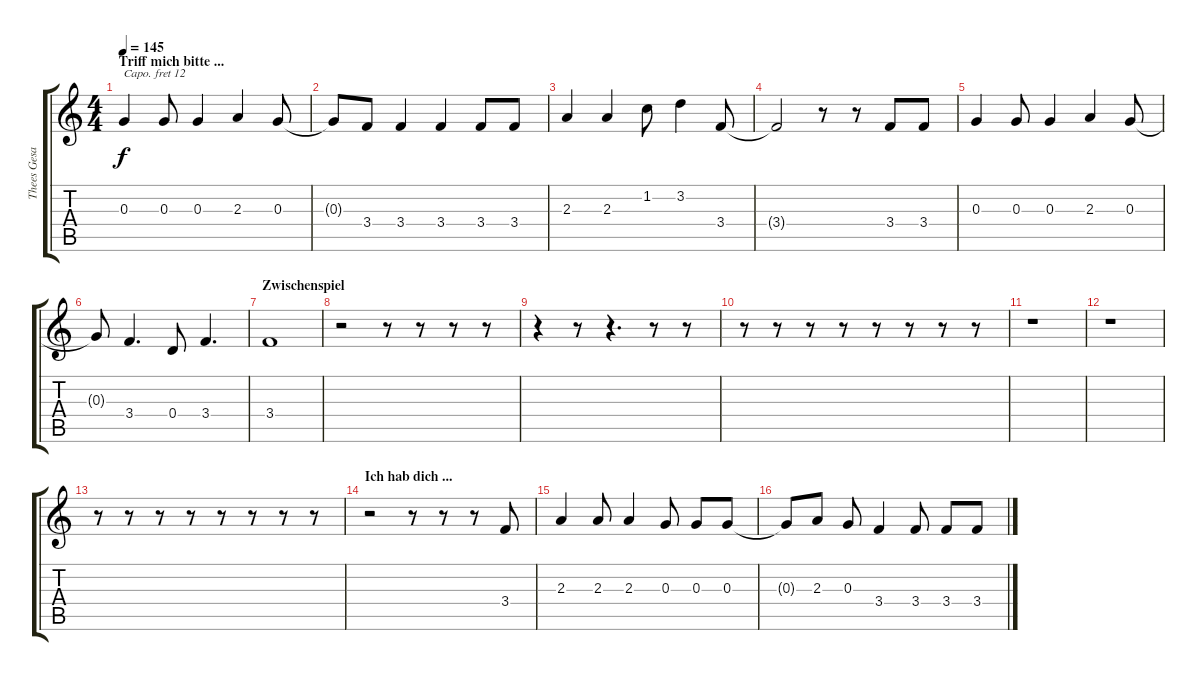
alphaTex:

\track ("Thees Gesang" "Thees Gesa") {instrument panflute}
\staff {score tabs}
\capo 12
\tuning (E4 B3 G3 D3 A2 E2) {hide}
\ts (4 4)
\section ("" "Triff mich bitte ...")
\tempo 145
\clef g2
\ks c
0.3.4{dy f} 0.3.8 0.3.4 2.3.4 0.3.8 |
0.3{t}.8 3.4.8 3.4.4 3.4.4 3.4.8 3.4.8 |
2.3.4 2.3.4 1.2.8 3.2.4 3.4.8 |
3.4{t}.2 r.8 r.8 3.4.8 3.4.8 |
0.3.4 0.3.8 0.3.4 2.3.4 0.3.8 |
0.3{t}.8 3.4.4{d} 0.4.8 3.4.4{d} |
\section ("" "Zwischenspiel")
3.4.1 |
r.2 r.8 r.8 r.8 r.8 |
r.4 r.8 r.4{d} r.8 r.8 |
r.8 r.8 r.8 r.8 r.8 r.8 r.8 r.8 |
r.1 |
r.1 |
r.8 r.8 r.8 r.8 r.8 r.8 r.8 r.8 |
\section ("" "Ich hab dich ...")
r.2 r.8 r.8 r.8 3.4.8 |
2.3.4 2.3.8 2.3.4 0.3.8 0.3.8 0.3.8 |
0.3{t}.8 2.3.8 0.3.8 3.4.4 3.4.8 3.4.8 3.4.8
